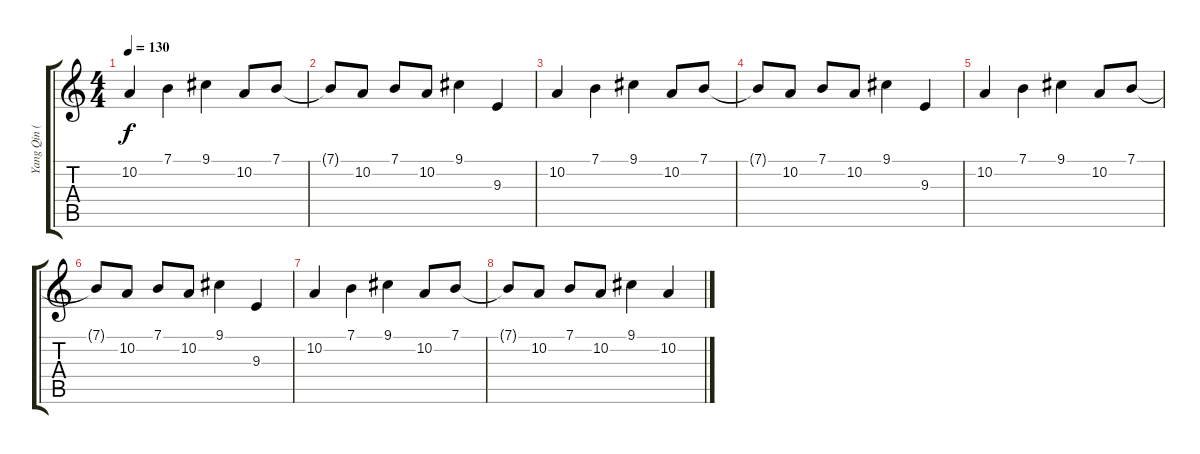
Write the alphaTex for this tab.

\track ("Yang Qin (apparently)" "Yang Qin (") {instrument shamisen}
\staff {score tabs}
\tuning (E4 B3 G3 D3 A2 E2) {hide}
\ts (4 4)
\tempo 130
\clef g2
\ks c
10.2.4{dy f} 7.1.4 9.1.4 10.2.8 7.1.8 |
7.1{t}.8 10.2.8 7.1.8 10.2.8 9.1.4 9.3.4 |
10.2.4 7.1.4 9.1.4 10.2.8 7.1.8 |
7.1{t}.8 10.2.8 7.1.8 10.2.8 9.1.4 9.3.4 |
10.2.4 7.1.4 9.1.4 10.2.8 7.1.8 |
7.1{t}.8 10.2.8 7.1.8 10.2.8 9.1.4 9.3.4 |
10.2.4 7.1.4 9.1.4 10.2.8 7.1.8 |
7.1{t}.8 10.2.8 7.1.8 10.2.8 9.1.4 10.2.4
